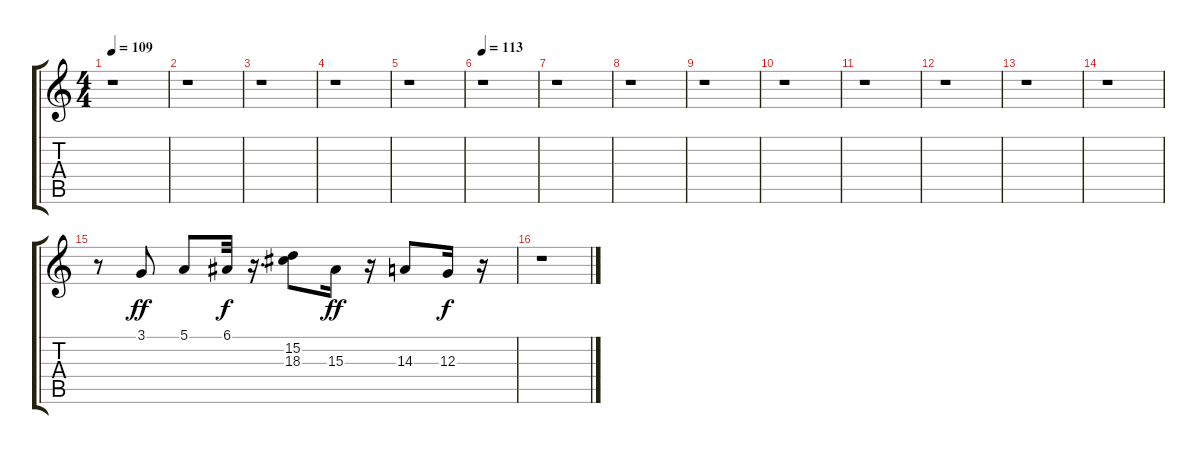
\track "" {instrument altosax}
\staff {score tabs}
\tuning (E4 B3 G3 D3 A2 E2) {hide}
\ts (4 4)
\tempo 109
\clef g2
\ks c
r.1{dy ff} |
r.1 |
r.1 |
r.1 |
r.1 |
\tempo 113
r.1 |
r.1 |
r.1 |
r.1 |
r.1 |
r.1 |
r.1 |
r.1 |
r.1 |
r.8 3.1.8 5.1.8 6.1.32{dy f} r.16{d} (15.2 18.3).8 15.3.16{dy ff} r.16 14.3.8 12.3.16{dy f} r.16 |
r.1
